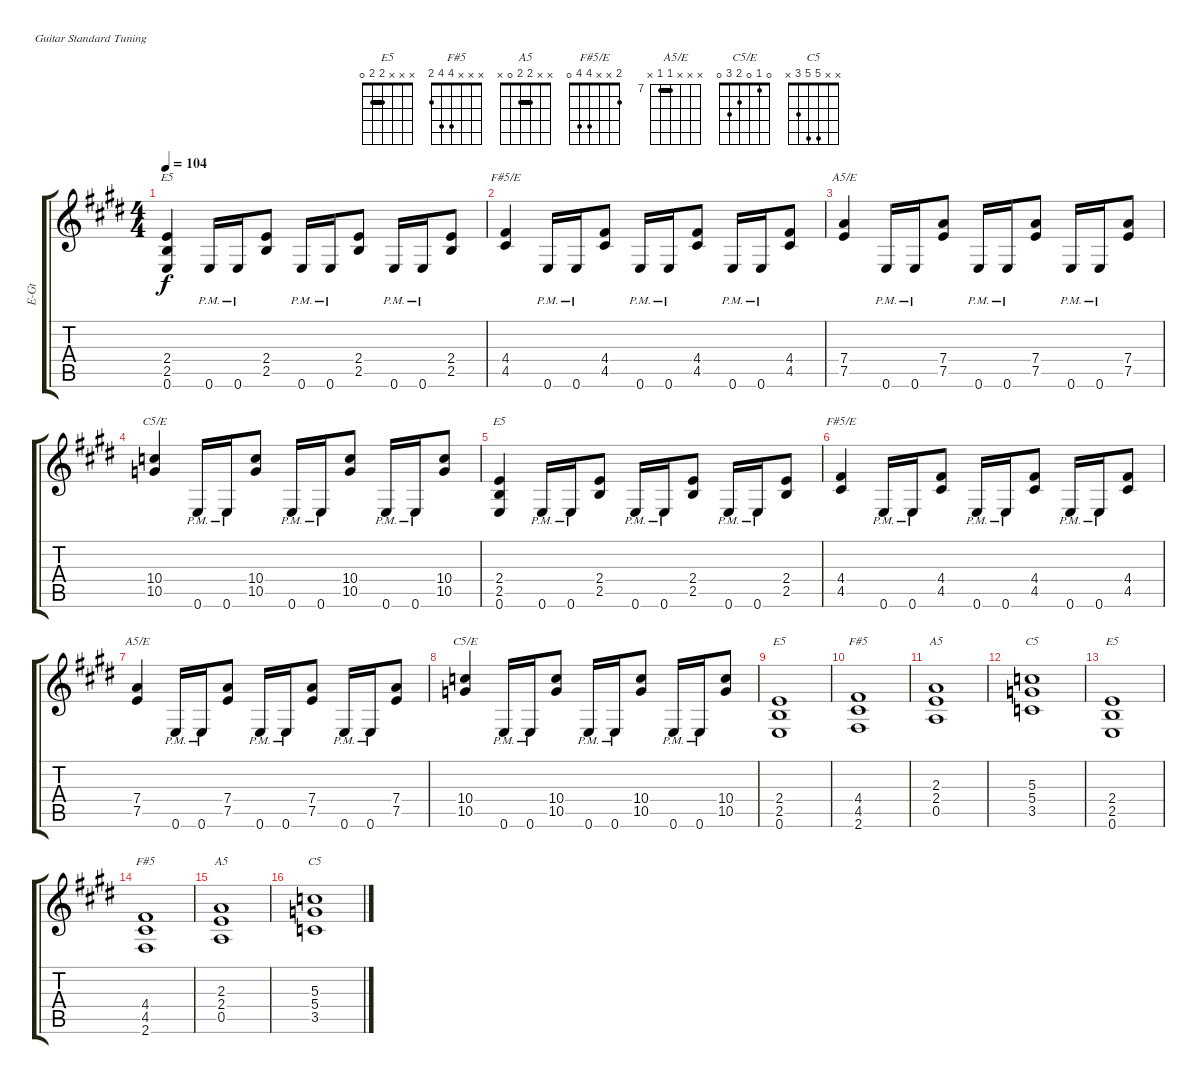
\defaultSystemsLayout 4
\bracketExtendMode groupsimilarinstruments
\otherSystemsTrackNameOrientation horizontal
\track ("Rhythm Guitar I" "E-Gt") {multiBarRest instrument distortionguitar}
\staff {score tabs}
\tuning (E4 B3 G3 D3 A2 E2)
\chord ("E5" x x x 2 2 0) {showfingering false barre 2}
\chord ("F#5" x x x 4 4 2) {showfingering false}
\chord ("A5" x x 2 2 0 x) {showfingering false barre 2}
\chord ("F#5/E" 2 x x 4 4 0) {showfingering false}
\chord ("A5/E" x x x 7 7 x) {firstfret 7 showfingering false barre 7}
\chord ("C5/E" 0 1 0 2 3 0) {showfingering false}
\chord ("C5" x x 5 5 3 x) {showfingering false}
\ts (4 4)
\tempo 104
\clef g2
\ks c#minor
(0.6{acc forcenatural} 2.5{acc forcenatural} 2.4{acc forcenatural}).4{ch "E5" dy f} 0.6{pm acc forcenatural}.16 0.6{pm acc forcenatural}.16 (2.5{acc forcenatural} 2.4{acc forcenatural}).8 0.6{pm acc forcenatural}.16 0.6{pm acc forcenatural}.16 (2.5{acc forcenatural} 2.4{acc forcenatural}).8 0.6{pm acc forcenatural}.16 0.6{pm acc forcenatural}.16 (2.5{acc forcenatural} 2.4{acc forcenatural}).8 |
(4.5{acc #} 4.4{acc #}).4{ch "F#5/E"} 0.6{pm acc forcenatural}.16 0.6{pm acc forcenatural}.16 (4.5{acc #} 4.4{acc #}).8 0.6{pm acc forcenatural}.16 0.6{pm acc forcenatural}.16 (4.5{acc #} 4.4{acc #}).8 0.6{pm acc forcenatural}.16 0.6{pm acc forcenatural}.16 (4.5{acc #} 4.4{acc #}).8 |
(7.5{acc forcenatural} 7.4{acc forcenatural}).4{ch "A5/E"} 0.6{pm acc forcenatural}.16 0.6{pm acc forcenatural}.16 (7.5{acc forcenatural} 7.4{acc forcenatural}).8 0.6{pm acc forcenatural}.16 0.6{pm acc forcenatural}.16 (7.5{acc forcenatural} 7.4{acc forcenatural}).8 0.6{pm acc forcenatural}.16 0.6{pm acc forcenatural}.16 (7.5{acc forcenatural} 7.4{acc forcenatural}).8 |
(10.5{acc forcenatural} 10.4{acc forcenatural}).4{ch "C5/E"} 0.6{pm acc forcenatural}.16 0.6{pm acc forcenatural}.16 (10.5{acc forcenatural} 10.4{acc forcenatural}).8 0.6{pm acc forcenatural}.16 0.6{pm acc forcenatural}.16 (10.5{acc forcenatural} 10.4{acc forcenatural}).8 0.6{pm acc forcenatural}.16 0.6{pm acc forcenatural}.16 (10.5{acc forcenatural} 10.4{acc forcenatural}).8 |
(0.6{acc forcenatural} 2.5{acc forcenatural} 2.4{acc forcenatural}).4{ch "E5"} 0.6{pm acc forcenatural}.16 0.6{pm acc forcenatural}.16 (2.5{acc forcenatural} 2.4{acc forcenatural}).8 0.6{pm acc forcenatural}.16 0.6{pm acc forcenatural}.16 (2.5{acc forcenatural} 2.4{acc forcenatural}).8 0.6{pm acc forcenatural}.16 0.6{pm acc forcenatural}.16 (2.5{acc forcenatural} 2.4{acc forcenatural}).8 |
(4.5{acc #} 4.4{acc #}).4{ch "F#5/E"} 0.6{pm acc forcenatural}.16 0.6{pm acc forcenatural}.16 (4.5{acc #} 4.4{acc #}).8 0.6{pm acc forcenatural}.16 0.6{pm acc forcenatural}.16 (4.5{acc #} 4.4{acc #}).8 0.6{pm acc forcenatural}.16 0.6{pm acc forcenatural}.16 (4.5{acc #} 4.4{acc #}).8 |
(7.5{acc forcenatural} 7.4{acc forcenatural}).4{ch "A5/E"} 0.6{pm acc forcenatural}.16 0.6{pm acc forcenatural}.16 (7.5{acc forcenatural} 7.4{acc forcenatural}).8 0.6{pm acc forcenatural}.16 0.6{pm acc forcenatural}.16 (7.5{acc forcenatural} 7.4{acc forcenatural}).8 0.6{pm acc forcenatural}.16 0.6{pm acc forcenatural}.16 (7.5{acc forcenatural} 7.4{acc forcenatural}).8 |
(10.5{acc forcenatural} 10.4{acc forcenatural}).4{ch "C5/E"} 0.6{pm acc forcenatural}.16 0.6{pm acc forcenatural}.16 (10.5{acc forcenatural} 10.4{acc forcenatural}).8 0.6{pm acc forcenatural}.16 0.6{pm acc forcenatural}.16 (10.5{acc forcenatural} 10.4{acc forcenatural}).8 0.6{pm acc forcenatural}.16 0.6{pm acc forcenatural}.16 (10.5{acc forcenatural} 10.4{acc forcenatural}).8 |
(0.6{acc forcenatural} 2.5{acc forcenatural} 2.4{acc forcenatural}).1{ch "E5"} |
(4.4{acc #} 4.5{acc #} 2.6{acc #}).1{ch "F#5"} |
(0.5{acc forcenatural} 2.4{acc forcenatural} 2.3{acc forcenatural}).1{ch "A5"} |
(5.3{acc forcenatural} 5.4{acc forcenatural} 3.5{acc forcenatural}).1{ch "C5"} |
(0.6{acc forcenatural} 2.5{acc forcenatural} 2.4{acc forcenatural}).1{ch "E5"} |
(4.4{acc #} 4.5{acc #} 2.6{acc #}).1{ch "F#5"} |
(0.5{acc forcenatural} 2.4{acc forcenatural} 2.3{acc forcenatural}).1{ch "A5"} |
(5.3{acc forcenatural} 5.4{acc forcenatural} 3.5{acc forcenatural}).1{ch "C5"}
